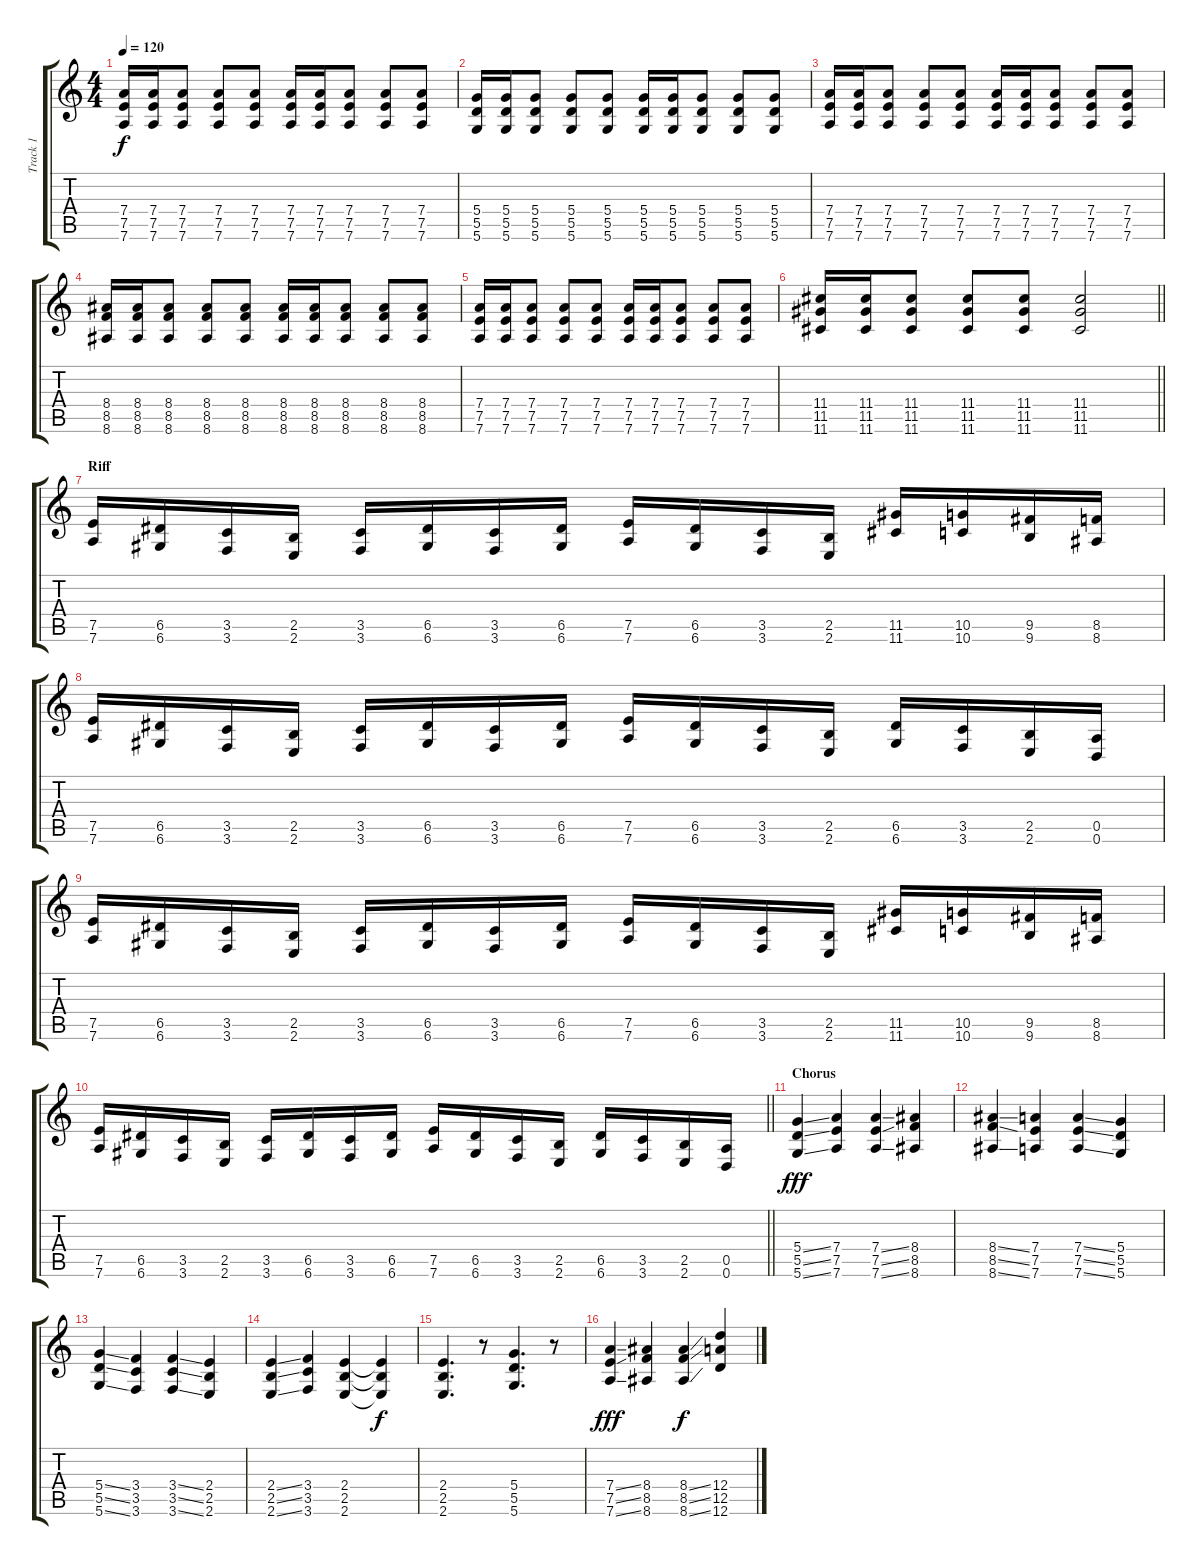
\track ("Track 1" "Track 1") {instrument distortionguitar}
\staff {score tabs}
\tuning (E4 B3 G3 D3 A2 D2) {hide}
\ts (4 4)
\tempo 120
\clef g2
\ks c
(7.4 7.5 7.6).16{dy f} (7.4 7.5 7.6).16 (7.4 7.5 7.6).8 (7.4 7.5 7.6).8 (7.4 7.5 7.6).8 (7.4 7.5 7.6).16 (7.4 7.5 7.6).16 (7.4 7.5 7.6).8 (7.4 7.5 7.6).8 (7.4 7.5 7.6).8 |
(5.4 5.5 5.6).16 (5.4 5.5 5.6).16 (5.4 5.5 5.6).8 (5.4 5.5 5.6).8 (5.4 5.5 5.6).8 (5.4 5.5 5.6).16 (5.4 5.5 5.6).16 (5.4 5.5 5.6).8 (5.4 5.5 5.6).8 (5.4 5.5 5.6).8 |
(7.4 7.5 7.6).16 (7.4 7.5 7.6).16 (7.4 7.5 7.6).8 (7.4 7.5 7.6).8 (7.4 7.5 7.6).8 (7.4 7.5 7.6).16 (7.4 7.5 7.6).16 (7.4 7.5 7.6).8 (7.4 7.5 7.6).8 (7.4 7.5 7.6).8 |
(8.4 8.5 8.6).16 (8.4 8.5 8.6).16 (8.4 8.5 8.6).8 (8.4 8.5 8.6).8 (8.4 8.5 8.6).8 (8.4 8.5 8.6).16 (8.4 8.5 8.6).16 (8.4 8.5 8.6).8 (8.4 8.5 8.6).8 (8.4 8.5 8.6).8 |
(7.4 7.5 7.6).16 (7.4 7.5 7.6).16 (7.4 7.5 7.6).8 (7.4 7.5 7.6).8 (7.4 7.5 7.6).8 (7.4 7.5 7.6).16 (7.4 7.5 7.6).16 (7.4 7.5 7.6).8 (7.4 7.5 7.6).8 (7.4 7.5 7.6).8 |
\barLineRight lightlight
(11.4 11.5 11.6).16 (11.4 11.5 11.6).16 (11.4 11.5 11.6).8 (11.4 11.5 11.6).8 (11.4 11.5 11.6).8 (11.4 11.5 11.6).2 |
\section ("" "Riff")
(7.5 7.6).16 (6.5 6.6).16 (3.5 3.6).16 (2.5 2.6).16 (3.5 3.6).16 (6.5 6.6).16 (3.5 3.6).16 (6.5 6.6).16 (7.5 7.6).16 (6.5 6.6).16 (3.5 3.6).16 (2.5 2.6).16 (11.5 11.6).16 (10.5 10.6).16 (9.5 9.6).16 (8.5 8.6).16 |
(7.5 7.6).16 (6.5 6.6).16 (3.5 3.6).16 (2.5 2.6).16 (3.5 3.6).16 (6.5 6.6).16 (3.5 3.6).16 (6.5 6.6).16 (7.5 7.6).16 (6.5 6.6).16 (3.5 3.6).16 (2.5 2.6).16 (6.5 6.6).16 (3.5 3.6).16 (2.5 2.6).16 (0.5 0.6).16 |
(7.5 7.6).16 (6.5 6.6).16 (3.5 3.6).16 (2.5 2.6).16 (3.5 3.6).16 (6.5 6.6).16 (3.5 3.6).16 (6.5 6.6).16 (7.5 7.6).16 (6.5 6.6).16 (3.5 3.6).16 (2.5 2.6).16 (11.5 11.6).16 (10.5 10.6).16 (9.5 9.6).16 (8.5 8.6).16 |
\barLineRight lightlight
(7.5 7.6).16 (6.5 6.6).16 (3.5 3.6).16 (2.5 2.6).16 (3.5 3.6).16 (6.5 6.6).16 (3.5 3.6).16 (6.5 6.6).16 (7.5 7.6).16 (6.5 6.6).16 (3.5 3.6).16 (2.5 2.6).16 (6.5 6.6).16 (3.5 3.6).16 (2.5 2.6).16 (0.5 0.6).16 |
\section ("" "Chorus")
(5.4{ss} 5.5{ss} 5.6{ss}).4{dy fff} (7.4 7.5 7.6).4 (7.4{ss} 7.5{ss} 7.6{ss}).4 (8.4 8.5 8.6).4 |
(8.4{ss} 8.5{ss} 8.6{ss}).4 (7.4 7.5 7.6).4 (7.4{ss} 7.5{ss} 7.6{ss}).4 (5.4 5.5 5.6).4 |
(5.4{ss} 5.5{ss} 5.6{ss}).4 (3.4 3.5 3.6).4 (3.4{ss} 3.5{ss} 3.6{ss}).4 (2.4 2.5 2.6).4 |
(2.4{ss} 2.5{ss} 2.6{ss}).4 (3.4 3.5 3.6).4 (2.4 2.5 2.6).4 (2.4{t} 2.5{t} 2.6{t}).4{dy f} |
(2.4 2.5 2.6).4{d} r.8 (5.4 5.5 5.6).4{d} r.8 |
(7.4{ss} 7.5{ss} 7.6{ss}).4{dy fff} (8.4 8.5 8.6).4 (8.4{ss} 8.5{ss} 8.6{ss}).4{dy f} (12.4 12.5 12.6).4
